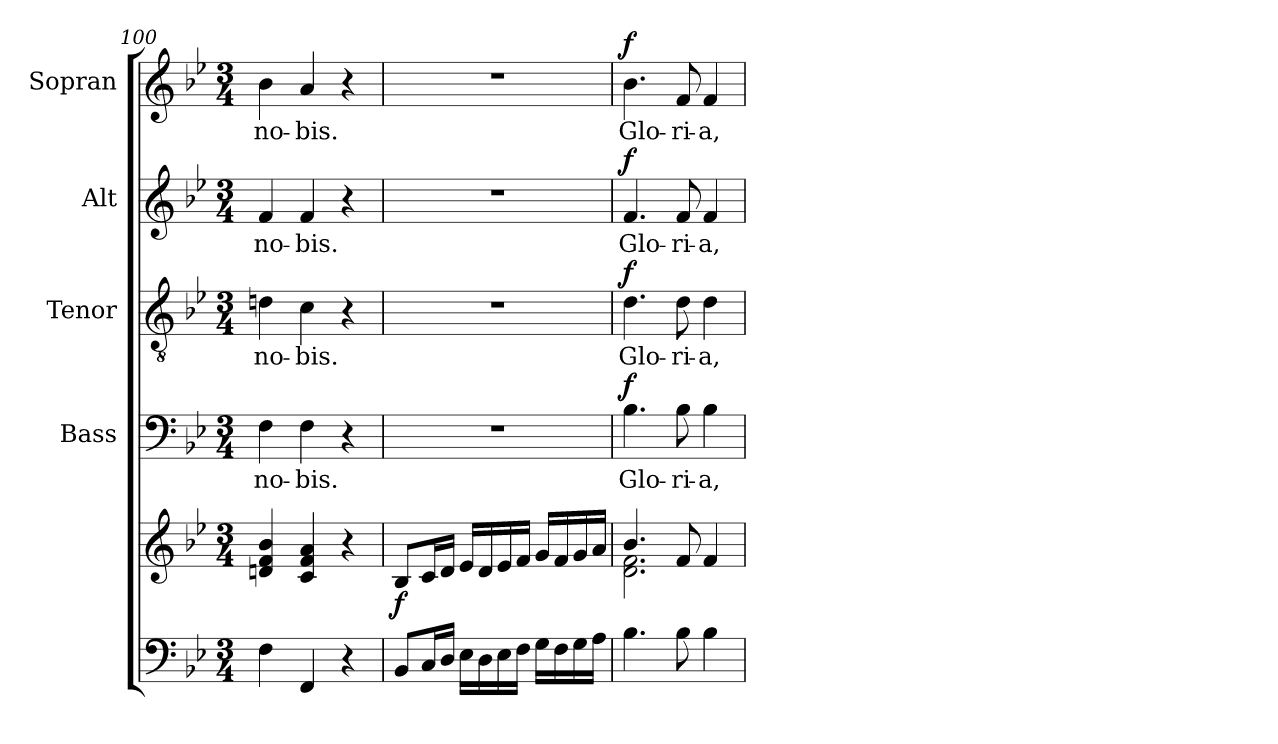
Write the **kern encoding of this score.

**kern	**kern	**dynam	**kern	**text	**dynam	**kern	**text	**dynam	**kern	**text	**dynam	**kern	**text	**dynam
*part5	*part5	*part5	*part4	*part4	*part4	*part3	*part3	*part3	*part2	*part2	*part2	*part1	*part1	*part1
*staff6	*staff5	*staff5/6	*staff4	*staff4	*staff4	*staff3	*staff3	*staff3	*staff2	*staff2	*staff2	*staff1	*staff1	*staff1
*	*	*	*I"Bass	*	*	*I"Tenor	*	*	*I"Alt	*	*	*I"Sopran	*	*
*	*	*	*I'B.	*	*	*I'T.	*	*	*I'A.	*	*	*I'S.	*	*
*clefF4	*clefG2	*	*clefF4	*	*	*clefGv2	*	*	*clefG2	*	*	*clefG2	*	*
*k[b-e-]	*k[b-e-]	*	*k[b-e-]	*	*	*k[b-e-]	*	*	*k[b-e-]	*	*	*k[b-e-]	*	*
*B-:	*B-:	*	*B-:	*	*	*B-:	*	*	*B-:	*	*	*B-:	*	*
*M3/4	*M3/4	*	*M3/4	*	*	*M3/4	*	*	*M3/4	*	*	*M3/4	*	*
=100	=100	=100	=100	=100	=100	=100	=100	=100	=100	=100	=100	=100	=100	=100
!	!	!	!	!LO:LY:b	!	!	!LO:LY:b	!	!	!LO:LY:b	!	!	!LO:LY:b	!
4F\	4dn/ 4f/ 4b-/	.	4F\	no-	.	4dn\	no-	.	4f/	no-	.	4b-\	no-	.
!	!	!	!	!LO:LY:b	!	!	!LO:LY:b	!	!	!LO:LY:b	!	!	!LO:LY:b	!
4FF/	4c/ 4f/ 4a/	.	4F\	-bis.	.	4c\	-bis.	.	4f/	-bis.	.	4a/	-bis.	.
4r	4r	.	4r	.	.	4r	.	.	4r	.	.	4r	.	.
=101	=101	=101	=101	=101	=101	=101	=101	=101	=101	=101	=101	=101	=101	=101
!	!	!LO:DY:b	!	!	!	!	!	!	!	!	!	!	!	!
8BB-/L	8B-/L	f	2.r	.	.	2.r	.	.	2.r	.	.	2.r	.	.
16C/L	16c/L	.	.	.	.	.	.	.	.	.	.	.	.	.
16D/JJ	16d/JJ	.	.	.	.	.	.	.	.	.	.	.	.	.
16E-\LL	16e-/LL	.	.	.	.	.	.	.	.	.	.	.	.	.
16D\	16d/	.	.	.	.	.	.	.	.	.	.	.	.	.
16E-\	16e-/	.	.	.	.	.	.	.	.	.	.	.	.	.
16F\JJ	16f/JJ	.	.	.	.	.	.	.	.	.	.	.	.	.
16G\LL	16g/LL	.	.	.	.	.	.	.	.	.	.	.	.	.
16F\	16f/	.	.	.	.	.	.	.	.	.	.	.	.	.
16G\	16g/	.	.	.	.	.	.	.	.	.	.	.	.	.
16A\JJ	16a/JJ	.	.	.	.	.	.	.	.	.	.	.	.	.
!!LO:PB:g=z
=102	=102	=102	=102	=102	=102	=102	=102	=102	=102	=102	=102	=102	=102	=102
*	*^	*	*	*	*	*	*	*	*	*	*	*	*	*
!	!	!	!	!	!LO:LY:b	!LO:DY:a	!	!LO:LY:b	!LO:DY:a	!	!LO:LY:b	!LO:DY:a	!	!LO:LY:b	!LO:DY:a
4.B-\	4.b-/	2.d\ 2.f\	.	4.B-\	Glo-	f	4.d\	Glo-	f	4.f/	Glo-	f	4.b-\	Glo-	f
!	!	!	!	!	!LO:LY:b	!	!	!LO:LY:b	!	!	!LO:LY:b	!	!	!LO:LY:b	!
8B-\	8f/	.	.	8B-\	-ri-	.	8d\	-ri-	.	8f/	-ri-	.	8f/	-ri-	.
!	!	!	!	!	!LO:LY:b	!	!	!LO:LY:b	!	!	!LO:LY:b	!	!	!LO:LY:b	!
4B-\	4f/	.	.	4B-\	-a,	.	4d\	-a,	.	4f/	-a,	.	4f/	-a,	.
*	*v	*v	*	*	*	*	*	*	*	*	*	*	*	*	*
=	=	=	=	=	=	=	=	=	=	=	=	=	=	=
*-	*-	*-	*-	*-	*-	*-	*-	*-	*-	*-	*-	*-	*-	*-
